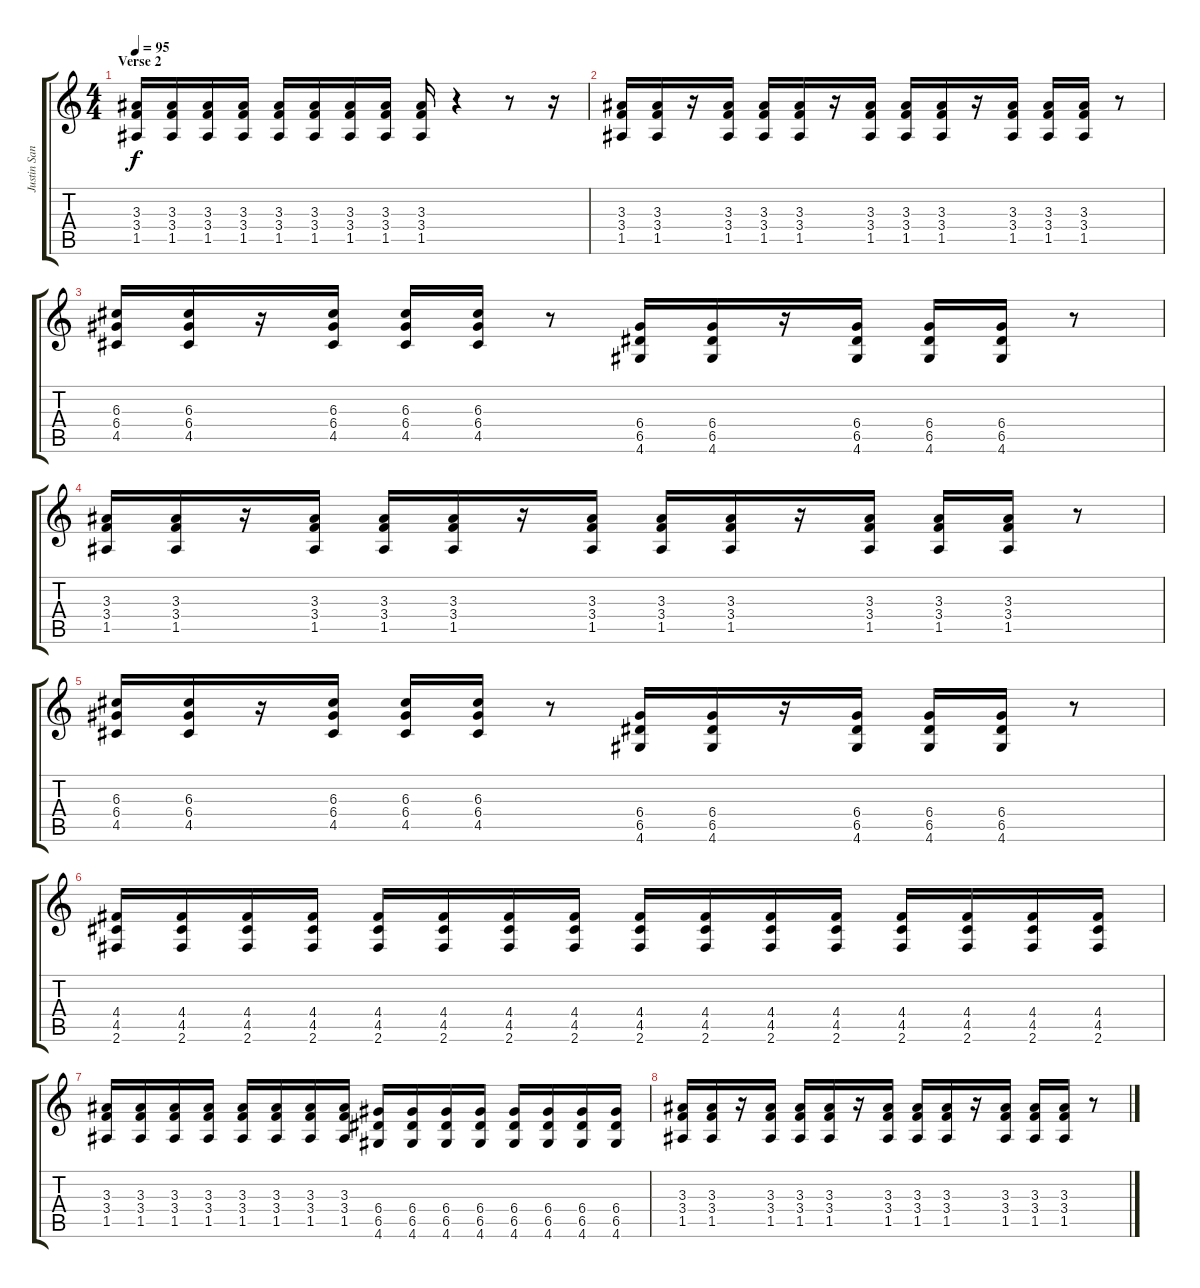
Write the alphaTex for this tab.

\track ("Justin Sane" "Justin San") {instrument distortionguitar}
\staff {score tabs}
\tuning (E4 B3 G3 D3 A2 E2) {hide}
\ts (4 4)
\section ("" "Verse 2")
\tempo 95
\clef g2
\ks c
(3.3 3.4 1.5).16{dy f} (3.3 3.4 1.5).16 (3.3 3.4 1.5).16 (3.3 3.4 1.5).16 (3.3 3.4 1.5).16 (3.3 3.4 1.5).16 (3.3 3.4 1.5).16 (3.3 3.4 1.5).16 (3.3 3.4 1.5).16 r.4 r.8 r.16 |
(3.3 3.4 1.5).16 (3.3 3.4 1.5).16 r.16 (3.3 3.4 1.5).16 (3.3 3.4 1.5).16 (3.3 3.4 1.5).16 r.16 (3.3 3.4 1.5).16 (3.3 3.4 1.5).16 (3.3 3.4 1.5).16 r.16 (3.3 3.4 1.5).16 (3.3 3.4 1.5).16 (3.3 3.4 1.5).16 r.8 |
(6.3 6.4 4.5).16 (6.3 6.4 4.5).16 r.16 (6.3 6.4 4.5).16 (6.3 6.4 4.5).16 (6.3 6.4 4.5).16 r.8 (6.4 6.5 4.6).16 (6.4 6.5 4.6).16 r.16 (6.4 6.5 4.6).16 (6.4 6.5 4.6).16 (6.4 6.5 4.6).16 r.8 |
(3.3 3.4 1.5).16 (3.3 3.4 1.5).16 r.16 (3.3 3.4 1.5).16 (3.3 3.4 1.5).16 (3.3 3.4 1.5).16 r.16 (3.3 3.4 1.5).16 (3.3 3.4 1.5).16 (3.3 3.4 1.5).16 r.16 (3.3 3.4 1.5).16 (3.3 3.4 1.5).16 (3.3 3.4 1.5).16 r.8 |
(6.3 6.4 4.5).16 (6.3 6.4 4.5).16 r.16 (6.3 6.4 4.5).16 (6.3 6.4 4.5).16 (6.3 6.4 4.5).16 r.8 (6.4 6.5 4.6).16 (6.4 6.5 4.6).16 r.16 (6.4 6.5 4.6).16 (6.4 6.5 4.6).16 (6.4 6.5 4.6).16 r.8 |
(4.4 4.5 2.6).16 (4.4 4.5 2.6).16 (4.4 4.5 2.6).16 (4.4 4.5 2.6).16 (4.4 4.5 2.6).16 (4.4 4.5 2.6).16 (4.4 4.5 2.6).16 (4.4 4.5 2.6).16 (4.4 4.5 2.6).16 (4.4 4.5 2.6).16 (4.4 4.5 2.6).16 (4.4 4.5 2.6).16 (4.4 4.5 2.6).16 (4.4 4.5 2.6).16 (4.4 4.5 2.6).16 (4.4 4.5 2.6).16 |
(3.3 3.4 1.5).16 (3.3 3.4 1.5).16 (3.3 3.4 1.5).16 (3.3 3.4 1.5).16 (3.3 3.4 1.5).16 (3.3 3.4 1.5).16 (3.3 3.4 1.5).16 (3.3 3.4 1.5).16 (6.4 6.5 4.6).16 (6.4 6.5 4.6).16 (6.4 6.5 4.6).16 (6.4 6.5 4.6).16 (6.4 6.5 4.6).16 (6.4 6.5 4.6).16 (6.4 6.5 4.6).16 (6.4 6.5 4.6).16 |
(3.3 3.4 1.5).16 (3.3 3.4 1.5).16 r.16 (3.3 3.4 1.5).16 (3.3 3.4 1.5).16 (3.3 3.4 1.5).16 r.16 (3.3 3.4 1.5).16 (3.3 3.4 1.5).16 (3.3 3.4 1.5).16 r.16 (3.3 3.4 1.5).16 (3.3 3.4 1.5).16 (3.3 3.4 1.5).16 r.8
